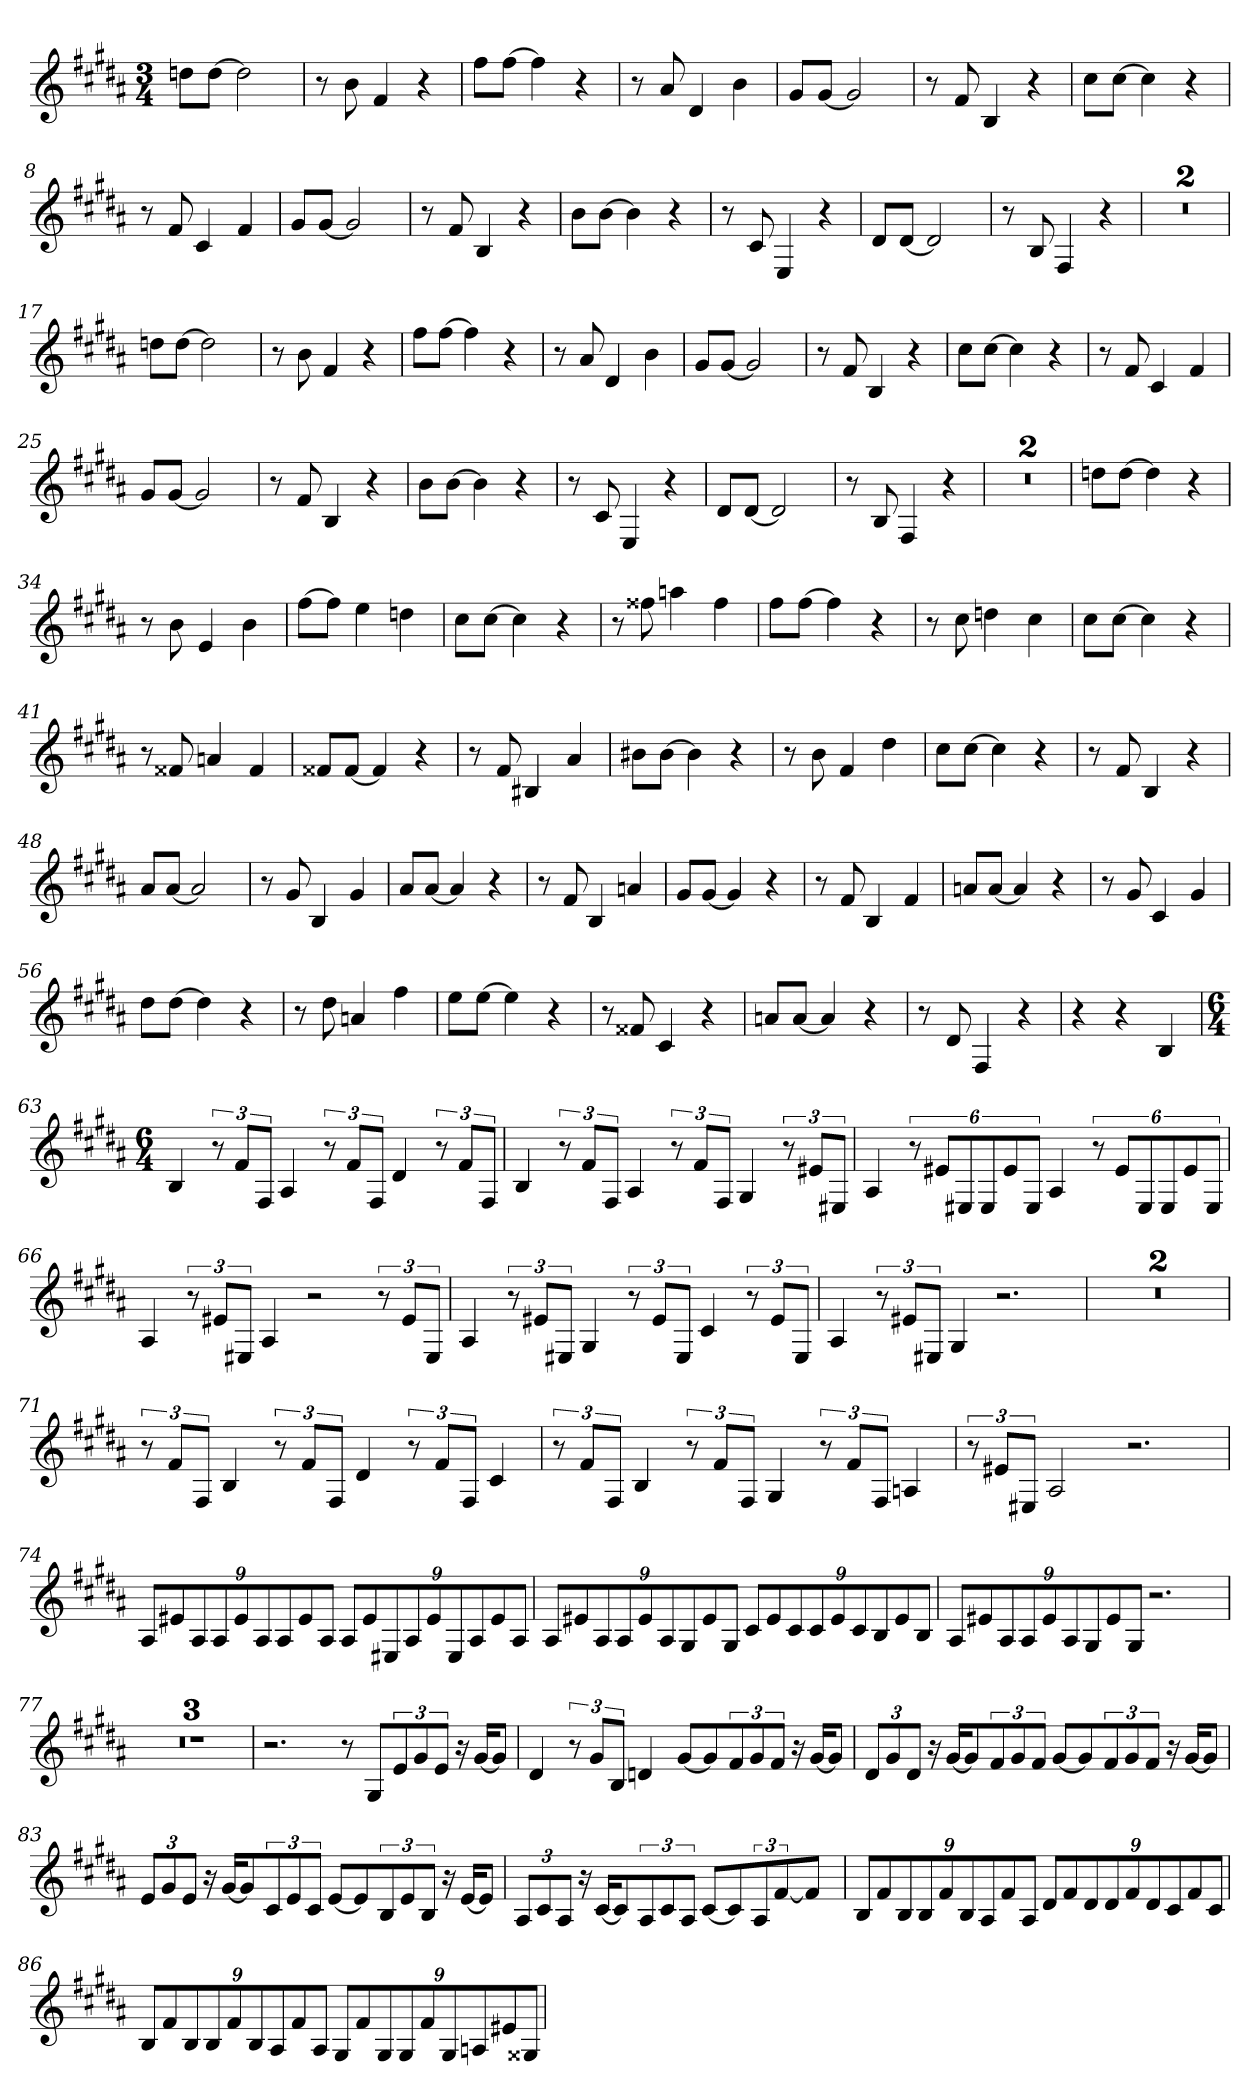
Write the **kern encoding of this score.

**kern
*part1
*staff1
*clefG2
*k[f#c#g#d#a#]
*B:
*M3/4
=1
8ddn\L
[8dd\J
2dd]
=2
8r
8b
4f#
4r
=3
8ff#\L
[8ff#\J
4ff#]
4r
=4
8r
8a#
4d#
4b
=5
8g#/L
[8g#/J
2g#]
=6
8r
8f#
4B
4r
=7
8cc#\L
[8cc#\J
4cc#]
4r
=8
8r
8f#
4c#
4f#
=9
8g#/L
[8g#/J
2g#]
=10
8r
8f#
4B
4r
=11
8b\L
[8b\J
4b]
4r
=12
8r
8c#
4E
4r
=13
8d#/L
[8d#/J
2d#]
=14
8r
8B
4F#
4r
=15
2.r
=16
2.r
=17
8ddn\L
[8dd\J
2dd]
=18
8r
8b
4f#
4r
=19
8ff#\L
[8ff#\J
4ff#]
4r
=20
8r
8a#
4d#
4b
=21
8g#/L
[8g#/J
2g#]
=22
8r
8f#
4B
4r
=23
8cc#\L
[8cc#\J
4cc#]
4r
=24
8r
8f#
4c#
4f#
=25
8g#/L
[8g#/J
2g#]
=26
8r
8f#
4B
4r
=27
8b\L
[8b\J
4b]
4r
=28
8r
8c#
4E
4r
=29
8d#/L
[8d#/J
2d#]
=30
8r
8B
4F#
4r
=31
2.r
=32
2.r
=33
8ddn\L
[8dd\J
4dd]
4r
=34
8r
8b
4e
4b
=35
[8ff#\L
8ff#\J]
4ee
4ddn
=36
8cc#\L
[8cc#\J
4cc#]
4r
=37
8r
8ff##X
4aan
4ff##
=38
8ff#\L
[8ff#\J
4ff#]
4r
=39
8r
8cc#
4ddn
4cc#
=40
8cc#\L
[8cc#\J
4cc#]
4r
=41
8r
8f##X
4an
4f##
=42
8f##X/L
[8f##/J
4f##]
4r
=43
8r
8f#
4B#X
4a#
=44
8b#X\L
[8b#\J
4b#]
4r
=45
8r
8b
4f#
4dd#
=46
8cc#\L
[8cc#\J
4cc#]
4r
=47
8r
8f#
4B
4r
=48
8a#/L
[8a#/J
2a#]
=49
8r
8g#
4B
4g#
=50
8a#/L
[8a#/J
4a#]
4r
=51
8r
8f#
4B
4an
=52
8g#/L
[8g#/J
4g#]
4r
=53
8r
8f#
4B
4f#
=54
8an/L
[8a/J
4a]
4r
=55
8r
8g#
4c#
4g#
=56
8dd#\L
[8dd#\J
4dd#]
4r
=57
8r
8dd#
4an
4ff#
=58
8ee\L
[8ee\J
4ee]
4r
=59
8r
8f##X
4c#
4r
=60
8an/L
[8a/J
4a]
4r
=61
8r
8d#
4F#
4r
=62
4r
4r
4B
=63
*M6/4
4B
12r
12f#/L
12F#/J
4A#
12r
12f#/L
12F#/J
4d#
12r
12f#/L
12F#/J
=64
4B
12r
12f#/L
12F#/J
4A#
12r
12f#/L
12F#/J
4G#
12r
12e#X/L
12E#X/J
=65
4A#
12r
12e#X/L
12E#X/
12E#/
12e#/
12E#/J
4A#
12r
12e#/L
12E#/
12E#/
12e#/
12E#/J
=66
4A#
12r
12e#X/L
12E#X/J
4A#
2r
12r
12e#/L
12E#/J
=67
4A#
12r
12e#X/L
12E#X/J
4G#
12r
12e#/L
12E#/J
4c#
12r
12e#/L
12E#/J
=68
4A#
12r
12e#X/L
12E#X/J
4G#
2.r
=69
1.r
=70
1.r
=71
12r
12f#/L
12F#/J
4B
12r
12f#/L
12F#/J
4d#
12r
12f#/L
12F#/J
4c#
=72
12r
12f#/L
12F#/J
4B
12r
12f#/L
12F#/J
4G#
12r
12f#/L
12F#/J
4An
=73
12r
12e#X/L
12E#X/J
2A#
2.r
=74
12A#/L
12e#X/
12A#/
12A#/
12e#/
12A#/
12A#/
12e#/
12A#/J
12A#/L
12e#/
12E#X/
12A#/
12e#/
12E#/
12A#/
12e#/
12A#/J
=75
12A#/L
12e#X/
12A#/
12A#/
12e#/
12A#/
12G#/
12e#/
12G#/J
12c#/L
12e#/
12c#/
12c#/
12e#/
12c#/
12B/
12e#/
12B/J
=76
12A#/L
12e#X/
12A#/
12A#/
12e#/
12A#/
12G#/
12e#/
12G#/J
2.r
=77
1.r
=78
1.r
=79
1.r
=80
2.r
8r
8G#/L
12e/
12g#/
12e/J
16r
[16g#/KL
8g#/J]
=81
4d#
12r
12g#/L
12B/J
4dn
[8g#/L
8g#/]
12f#/
12g#/
12f#/J
16r
[16g#/KL
8g#/J]
=82
12d#/L
12g#/
12d#/J
16r
[16g#/KL
8g#/]
12f#/
12g#/
12f#/J
[8g#/L
8g#/]
12f#/
12g#/
12f#/J
16r
[16g#/KL
8g#/J]
=83
12e/L
12g#/
12e/J
16r
[16g#/KL
8g#/]
12c#/
12e/
12c#/J
[8e/L
8e/]
12B/
12e/
12B/J
16r
[16e/KL
8e/J]
=84
12A#/L
12c#/
12A#/J
16r
[16c#/KL
8c#/]
12A#/
12c#/
12A#/J
[8c#/L
8c#/]
12A#/J
[6f#
4f#]
=85
12B/L
12f#/
12B/
12B/
12f#/
12B/
12A#/
12f#/
12A#/J
12d#/L
12f#/
12d#/
12d#/
12f#/
12d#/
12c#/
12f#/
12c#/J
=86
12B/L
12f#/
12B/
12B/
12f#/
12B/
12A#/
12f#/
12A#/J
12G#/L
12f#/
12G#/
12G#/
12f#/
12G#/
12An/
12e#X/
12G##X/J
=
*-
